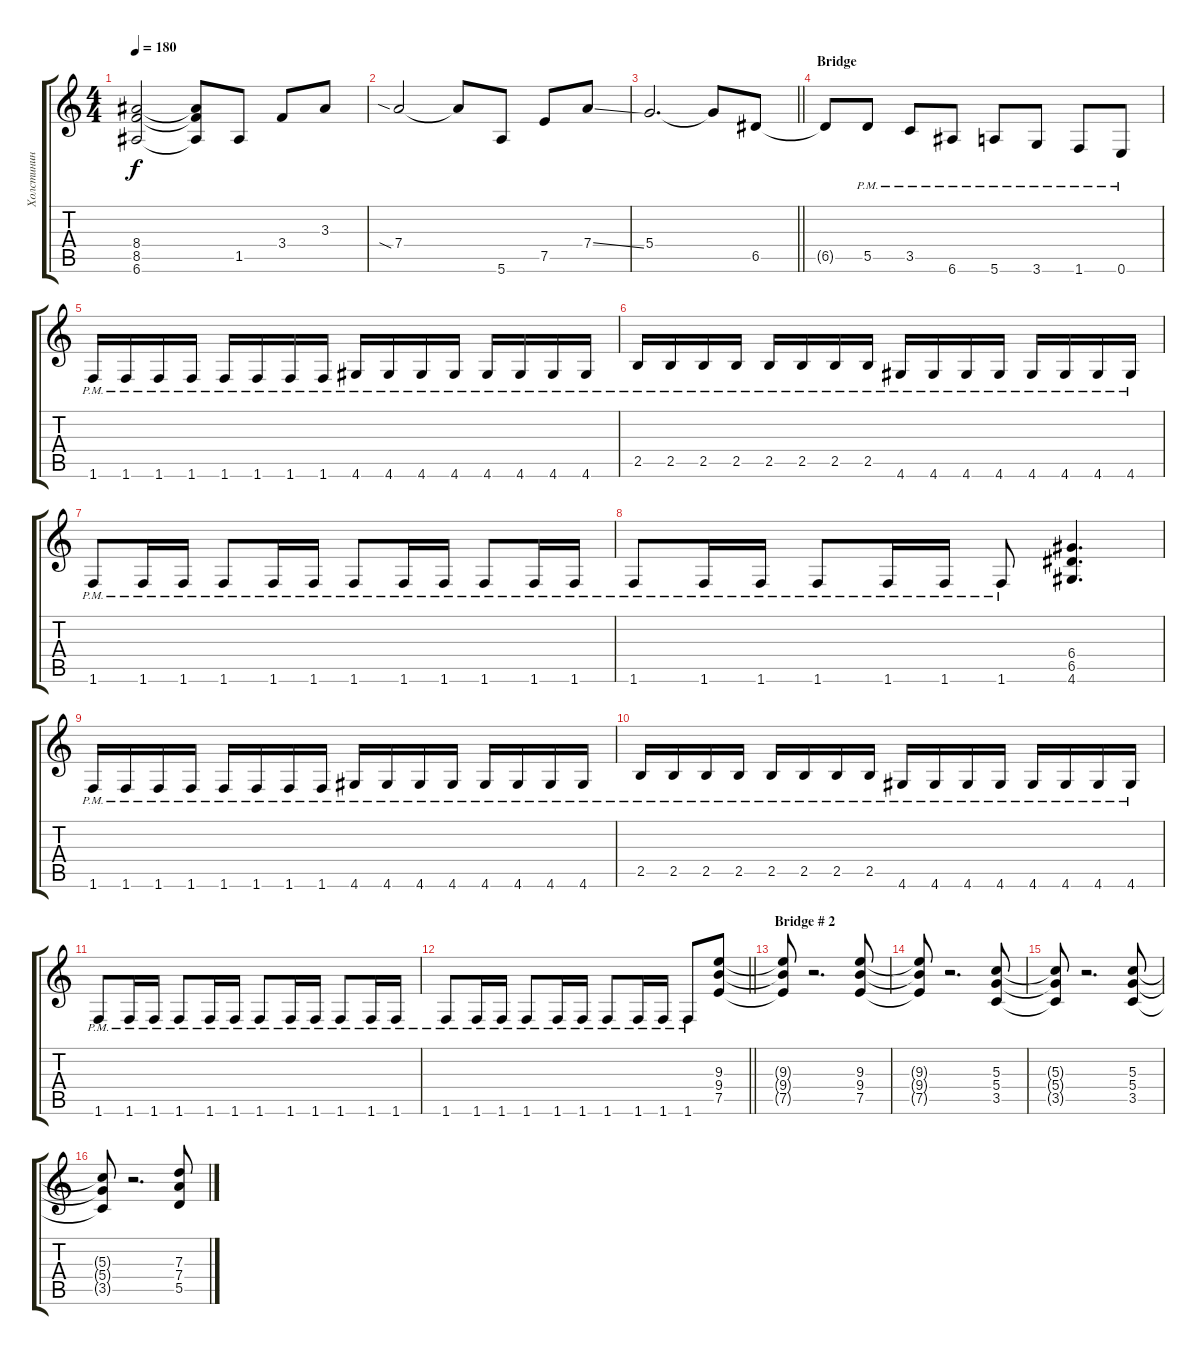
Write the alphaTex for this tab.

\track ("Холстинин" "Холстинин") {instrument distortionguitar}
\staff {score tabs}
\tuning (E4 B3 G3 D3 A2 E2) {hide}
\ts (4 4)
\tempo 180
\clef g2
\ks c
(8.4{t} 8.5{t} 6.6{t}).2{dy f} (8.4{t} 8.5{t} 6.6{t}).8 1.5.8 3.4.8 3.3.8 |
7.4{sia}.2 7.4{t}.8 5.6.8 7.5.8 7.4{ss}.8 |
\barLineRight lightlight
5.4.2{d} 5.4{t}.8 6.5.8 |
\section ("" "Bridge")
6.5{t}.8 5.5{pm}.8 3.5{pm}.8 6.6{pm}.8 5.6{pm}.8 3.6{pm}.8 1.6{pm}.8 0.6{pm}.8 |
1.6{pm}.16 1.6{pm}.16 1.6{pm}.16 1.6{pm}.16 1.6{pm}.16 1.6{pm}.16 1.6{pm}.16 1.6{pm}.16 4.6{pm}.16 4.6{pm}.16 4.6{pm}.16 4.6{pm}.16 4.6{pm}.16 4.6{pm}.16 4.6{pm}.16 4.6{pm}.16 |
2.5{pm}.16 2.5{pm}.16 2.5{pm}.16 2.5{pm}.16 2.5{pm}.16 2.5{pm}.16 2.5{pm}.16 2.5{pm}.16 4.6{pm}.16 4.6{pm}.16 4.6{pm}.16 4.6{pm}.16 4.6{pm}.16 4.6{pm}.16 4.6{pm}.16 4.6{pm}.16 |
1.6{pm}.8 1.6{pm}.16 1.6{pm}.16 1.6{pm}.8 1.6{pm}.16 1.6{pm}.16 1.6{pm}.8 1.6{pm}.16 1.6{pm}.16 1.6{pm}.8 1.6{pm}.16 1.6{pm}.16 |
1.6{pm}.8 1.6{pm}.16 1.6{pm}.16 1.6{pm}.8 1.6{pm}.16 1.6{pm}.16 1.6{pm}.8 (6.4 6.5 4.6).4{d} |
1.6{pm}.16 1.6{pm}.16 1.6{pm}.16 1.6{pm}.16 1.6{pm}.16 1.6{pm}.16 1.6{pm}.16 1.6{pm}.16 4.6{pm}.16 4.6{pm}.16 4.6{pm}.16 4.6{pm}.16 4.6{pm}.16 4.6{pm}.16 4.6{pm}.16 4.6{pm}.16 |
2.5{pm}.16 2.5{pm}.16 2.5{pm}.16 2.5{pm}.16 2.5{pm}.16 2.5{pm}.16 2.5{pm}.16 2.5{pm}.16 4.6{pm}.16 4.6{pm}.16 4.6{pm}.16 4.6{pm}.16 4.6{pm}.16 4.6{pm}.16 4.6{pm}.16 4.6{pm}.16 |
1.6{pm}.8 1.6{pm}.16 1.6{pm}.16 1.6{pm}.8 1.6{pm}.16 1.6{pm}.16 1.6{pm}.8 1.6{pm}.16 1.6{pm}.16 1.6{pm}.8 1.6{pm}.16 1.6{pm}.16 |
\barLineRight lightlight
1.6{pm}.8 1.6{pm}.16 1.6{pm}.16 1.6{pm}.8 1.6{pm}.16 1.6{pm}.16 1.6{pm}.8 1.6{pm}.16 1.6{pm}.16 1.6{pm}.8 (9.3 9.4 7.5).8 |
\section ("" "Bridge # 2")
(9.3{t} 9.4{t} 7.5{t}).8 r.2{d} (9.3 9.4 7.5).8 |
(9.3{t} 9.4{t} 7.5{t}).8 r.2{d} (5.3 5.4 3.5).8 |
(5.3{t} 5.4{t} 3.5{t}).8 r.2{d} (5.3 5.4 3.5).8 |
(5.3{t} 5.4{t} 3.5{t}).8 r.2{d} (7.3 7.4 5.5).8
